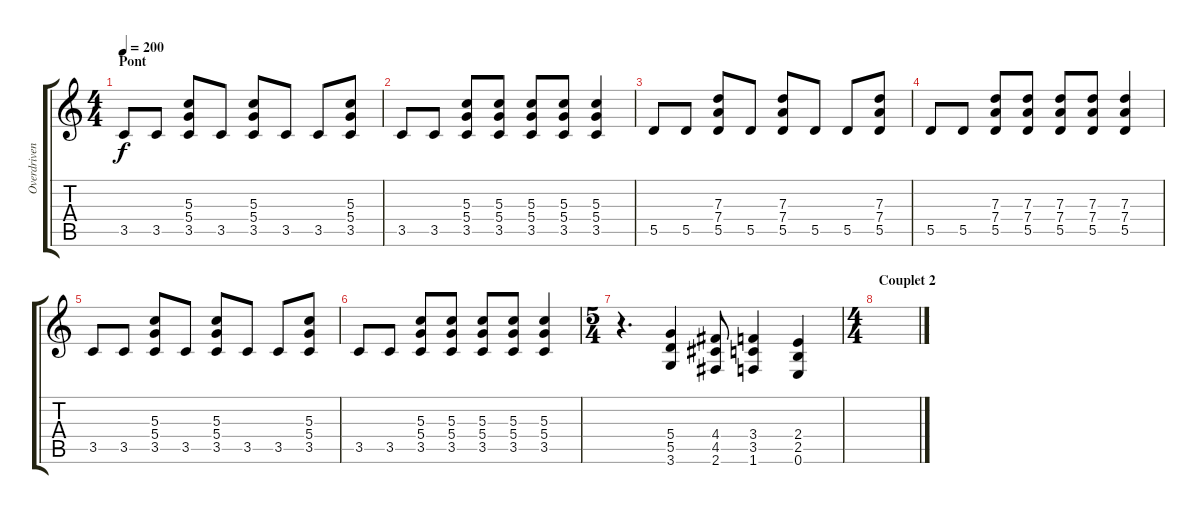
\track ("Overdriven guitar" "Overdriven") {instrument overdrivenguitar}
\staff {score tabs}
\tuning (E4 B3 G3 D3 A2 E2) {hide}
\ts (4 4)
\section ("" "Pont")
\tempo 200
\clef g2
\ks c
3.5.8{dy f} 3.5.8 (5.3 5.4 3.5).8 3.5.8 (5.3 5.4 3.5).8 3.5.8 3.5.8 (5.3 5.4 3.5).8 |
3.5.8 3.5.8 (5.3 5.4 3.5).8 (5.3 5.4 3.5).8 (5.3 5.4 3.5).8 (5.3 5.4 3.5).8 (5.3 5.4 3.5).4 |
5.5.8 5.5.8 (7.3 7.4 5.5).8 5.5.8 (7.3 7.4 5.5).8 5.5.8 5.5.8 (7.3 7.4 5.5).8 |
5.5.8 5.5.8 (7.3 7.4 5.5).8 (7.3 7.4 5.5).8 (7.3 7.4 5.5).8 (7.3 7.4 5.5).8 (7.3 7.4 5.5).4 |
3.5.8 3.5.8 (5.3 5.4 3.5).8 3.5.8 (5.3 5.4 3.5).8 3.5.8 3.5.8 (5.3 5.4 3.5).8 |
3.5.8 3.5.8 (5.3 5.4 3.5).8 (5.3 5.4 3.5).8 (5.3 5.4 3.5).8 (5.3 5.4 3.5).8 (5.3 5.4 3.5).4 |
\ts (5 4)
r.4{d} (5.4 5.5 3.6).4 (4.4 4.5 2.6).8 (3.4 3.5 1.6).4 (2.4 2.5 0.6).4 |
\ts (4 4)
\section ("" "Couplet 2")
